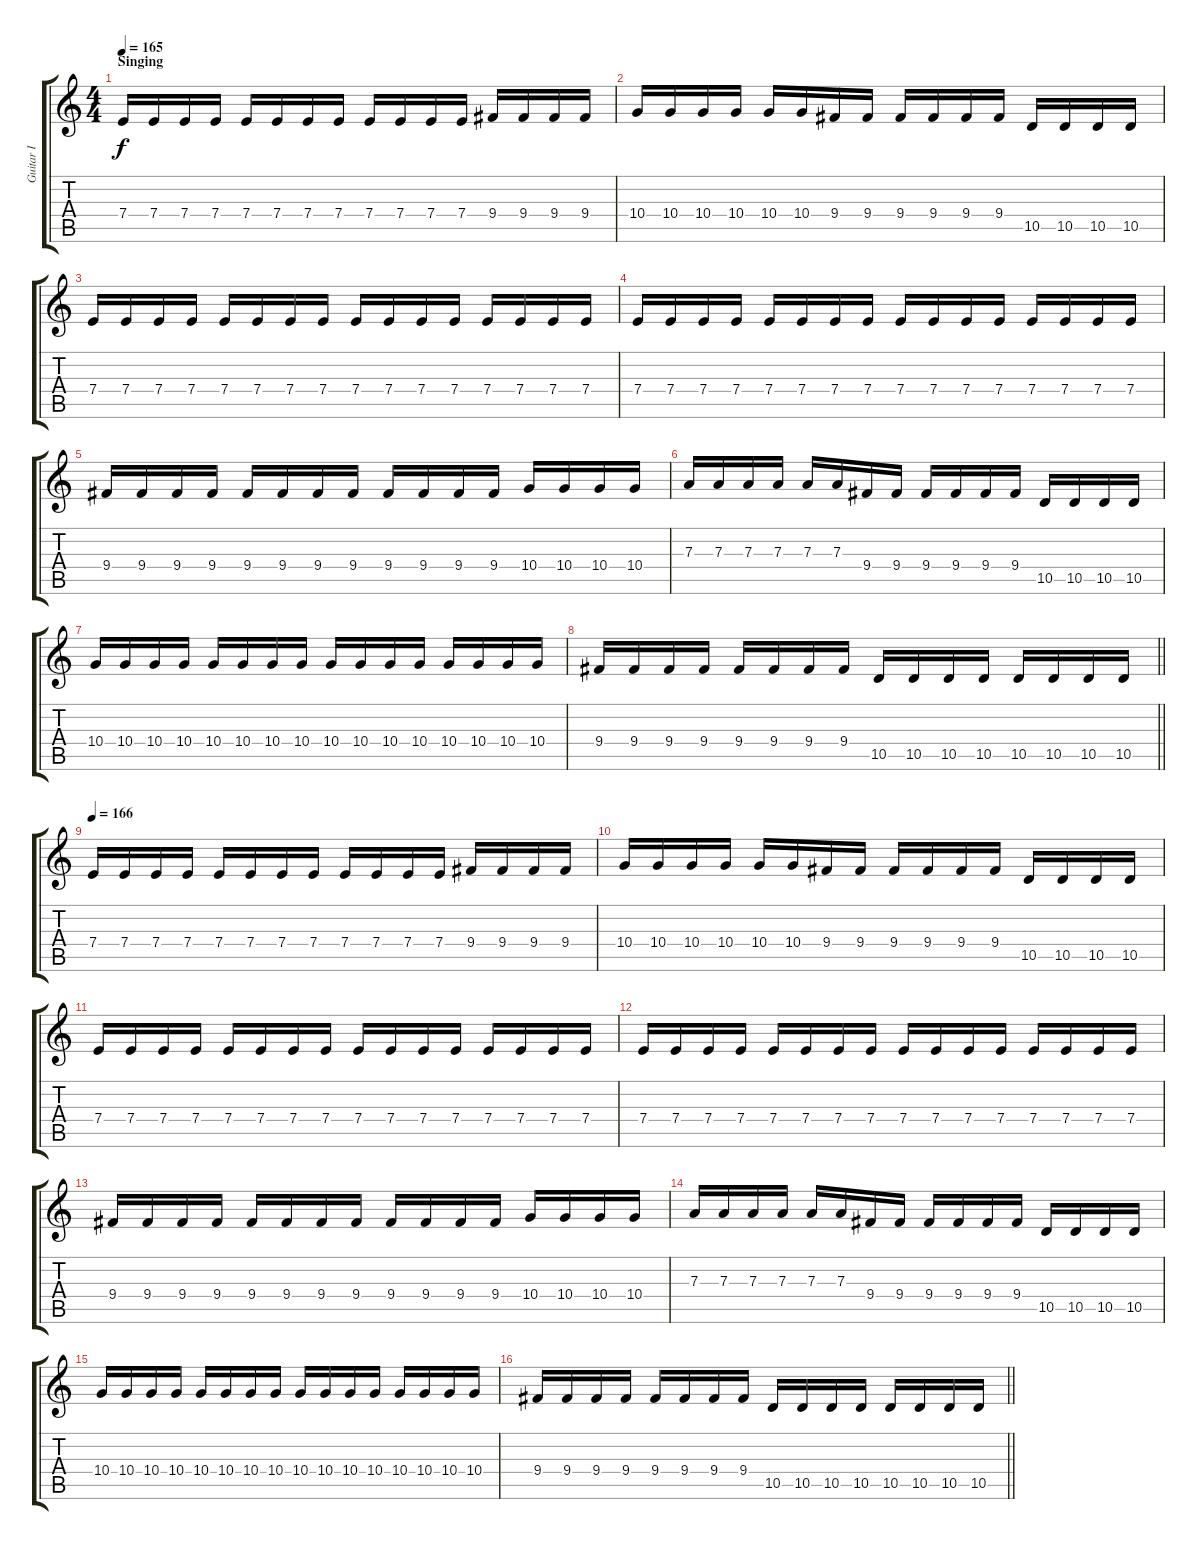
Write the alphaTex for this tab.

\track ("Guitar I" "Guitar I") {instrument distortionguitar}
\staff {score tabs}
\tuning (B3 Gb3 D3 A2 E2 B1) {hide}
\ts (4 4)
\section ("" "Singing")
\tempo 165
\clef g2
\ks c
7.4.16{dy f} 7.4.16 7.4.16 7.4.16 7.4.16 7.4.16 7.4.16 7.4.16 7.4.16 7.4.16 7.4.16 7.4.16 9.4.16 9.4.16 9.4.16 9.4.16 |
10.4.16 10.4.16 10.4.16 10.4.16 10.4.16 10.4.16 9.4.16 9.4.16 9.4.16 9.4.16 9.4.16 9.4.16 10.5.16 10.5.16 10.5.16 10.5.16 |
7.4.16 7.4.16 7.4.16 7.4.16 7.4.16 7.4.16 7.4.16 7.4.16 7.4.16 7.4.16 7.4.16 7.4.16 7.4.16 7.4.16 7.4.16 7.4.16 |
7.4.16 7.4.16 7.4.16 7.4.16 7.4.16 7.4.16 7.4.16 7.4.16 7.4.16 7.4.16 7.4.16 7.4.16 7.4.16 7.4.16 7.4.16 7.4.16 |
9.4.16 9.4.16 9.4.16 9.4.16 9.4.16 9.4.16 9.4.16 9.4.16 9.4.16 9.4.16 9.4.16 9.4.16 10.4.16 10.4.16 10.4.16 10.4.16 |
7.3.16 7.3.16 7.3.16 7.3.16 7.3.16 7.3.16 9.4.16 9.4.16 9.4.16 9.4.16 9.4.16 9.4.16 10.5.16 10.5.16 10.5.16 10.5.16 |
10.4.16 10.4.16 10.4.16 10.4.16 10.4.16 10.4.16 10.4.16 10.4.16 10.4.16 10.4.16 10.4.16 10.4.16 10.4.16 10.4.16 10.4.16 10.4.16 |
\barLineRight lightlight
9.4.16 9.4.16 9.4.16 9.4.16 9.4.16 9.4.16 9.4.16 9.4.16 10.5.16 10.5.16 10.5.16 10.5.16 10.5.16 10.5.16 10.5.16 10.5.16 |
\section ("" "")
\tempo 166
7.4.16 7.4.16 7.4.16 7.4.16 7.4.16 7.4.16 7.4.16 7.4.16 7.4.16 7.4.16 7.4.16 7.4.16 9.4.16 9.4.16 9.4.16 9.4.16 |
10.4.16 10.4.16 10.4.16 10.4.16 10.4.16 10.4.16 9.4.16 9.4.16 9.4.16 9.4.16 9.4.16 9.4.16 10.5.16 10.5.16 10.5.16 10.5.16 |
7.4.16 7.4.16 7.4.16 7.4.16 7.4.16 7.4.16 7.4.16 7.4.16 7.4.16 7.4.16 7.4.16 7.4.16 7.4.16 7.4.16 7.4.16 7.4.16 |
7.4.16 7.4.16 7.4.16 7.4.16 7.4.16 7.4.16 7.4.16 7.4.16 7.4.16 7.4.16 7.4.16 7.4.16 7.4.16 7.4.16 7.4.16 7.4.16 |
9.4.16 9.4.16 9.4.16 9.4.16 9.4.16 9.4.16 9.4.16 9.4.16 9.4.16 9.4.16 9.4.16 9.4.16 10.4.16 10.4.16 10.4.16 10.4.16 |
7.3.16 7.3.16 7.3.16 7.3.16 7.3.16 7.3.16 9.4.16 9.4.16 9.4.16 9.4.16 9.4.16 9.4.16 10.5.16 10.5.16 10.5.16 10.5.16 |
10.4.16 10.4.16 10.4.16 10.4.16 10.4.16 10.4.16 10.4.16 10.4.16 10.4.16 10.4.16 10.4.16 10.4.16 10.4.16 10.4.16 10.4.16 10.4.16 |
\barLineRight lightlight
9.4.16 9.4.16 9.4.16 9.4.16 9.4.16 9.4.16 9.4.16 9.4.16 10.5.16 10.5.16 10.5.16 10.5.16 10.5.16 10.5.16 10.5.16 10.5.16
